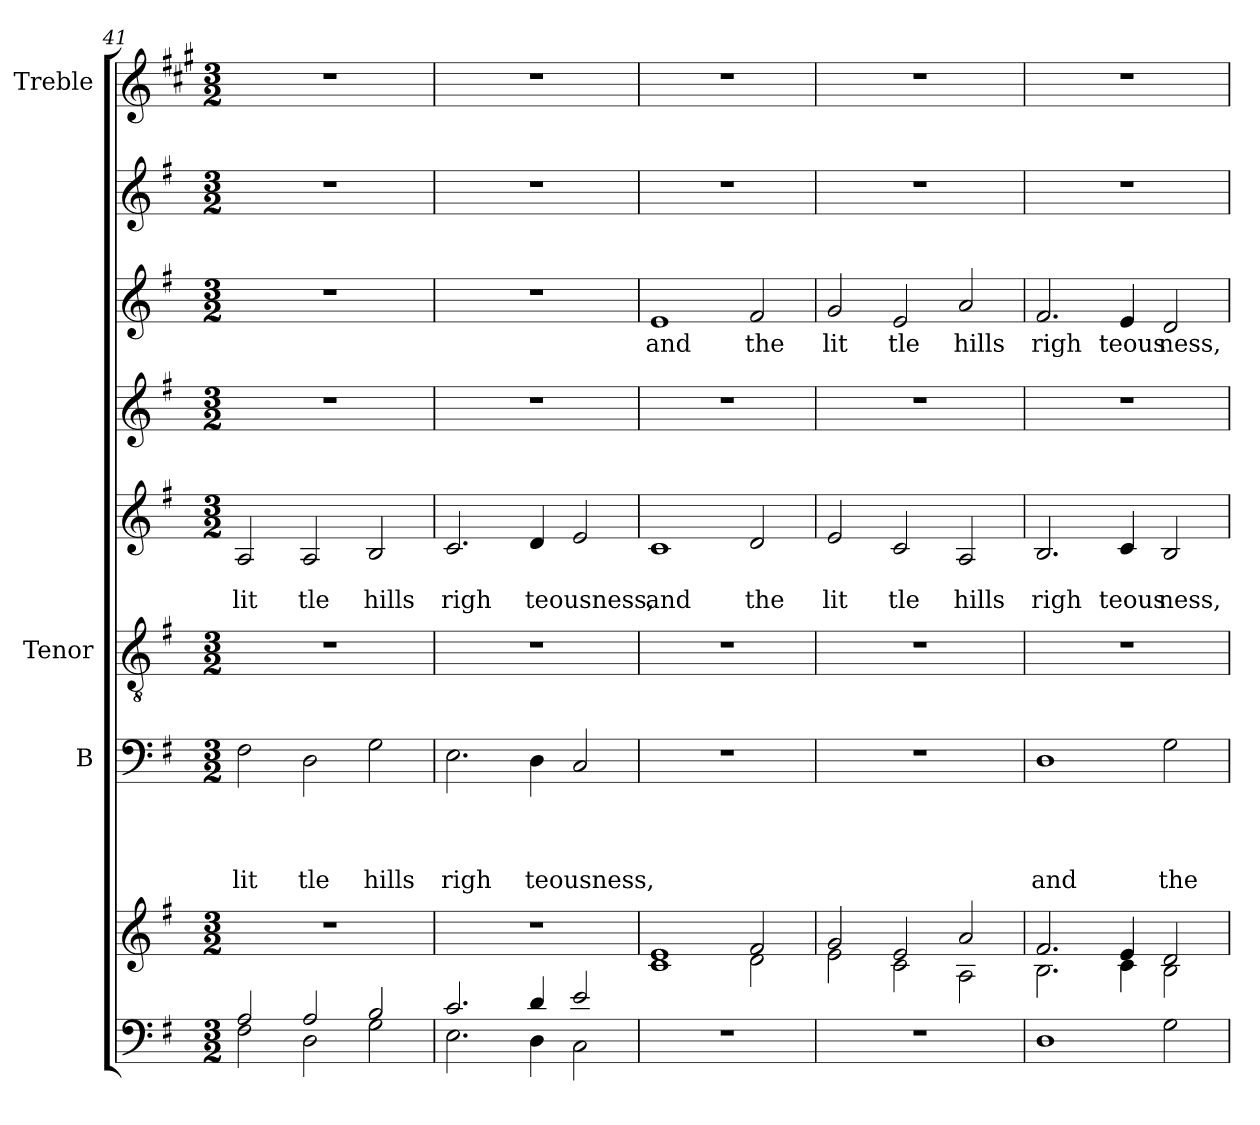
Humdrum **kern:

**kern	**kern	**kern	**text	**text	**text	**text	**kern	**kern	**text	**text	**kern	**kern	**text	**kern	**kern
*part9	*part8	*part7	*part7	*part7	*part7	*part7	*part6	*part5	*part5	*part5	*part4	*part3	*part3	*part2	*part1
*staff9	*staff8	*staff7	*staff7	*staff7	*staff7	*staff7	*staff6	*staff5	*staff5	*staff5	*staff4	*staff3	*staff3	*staff2	*staff1
*	*	*I"B	*	*	*	*	*I"Tenor	*	*	*	*	*	*	*	*I"Treble
*	*	*I'B	*	*	*	*	*I'T	*	*	*	*	*	*	*	*
*clefF4	*clefG2	*clefF4	*	*	*	*	*clefGv2	*clefG2	*	*	*clefG2	*clefG2	*	*clefG2	*clefG2
*	*	*	*	*	*	*	*	*	*	*	*	*	*	*	*ITrd1c2
*k[f#]	*k[f#]	*k[f#]	*	*	*	*	*k[f#]	*k[f#]	*	*	*k[f#]	*k[f#]	*	*k[f#]	*k[f#]
*G:	*G:	*G:	*	*	*	*	*G:	*G:	*	*	*G:	*G:	*	*G:	*G:
*M3/2	*M3/2	*M3/2	*	*	*	*	*M3/2	*M3/2	*	*	*M3/2	*M3/2	*	*M3/2	*M3/2
=41	=41	=41	=41	=41	=41	=41	=41	=41	=41	=41	=41	=41	=41	=41	=41
*^	*	*	*	*	*	*	*	*	*	*	*	*	*	*	*
!	!	!LO:N:vis=1	!	!	!	!	!LO:LY:b	!LO:N:vis=1	!	!	!LO:LY:b	!LO:N:vis=1	!LO:N:vis=1	!	!	!
2A/	2F#\	1.r	2F#\	.	.	.	lit	1.r	2A/	.	lit	1.r	1.r	.	1.r	1.r
!	!	!	!	!	!	!	!LO:LY:b	!	!	!	!LO:LY:b	!	!	!	!	!
2A/	2D\	.	2D\	.	.	.	tle	.	2A/	.	tle	.	.	.	.	.
!	!	!	!	!	!	!	!LO:LY:b	!	!	!	!LO:LY:b	!	!	!	!	!
2B/	2G\	.	2G\	.	.	.	hills	.	2B/	.	hills	.	.	.	.	.
=42	=42	=42	=42	=42	=42	=42	=42	=42	=42	=42	=42	=42	=42	=42	=42	=42
!	!	!LO:N:vis=1	!	!	!	!	!LO:LY:b	!LO:N:vis=1	!	!	!LO:LY:b	!LO:N:vis=1	!LO:N:vis=1	!	!	!
2.c/	2.E\	1.r	2.E\	.	.	.	righ	1.r	2.c/	.	righ	1.r	1.r	.	1.r	1.r
!	!	!	!	!	!	!	!LO:LY:b	!	!	!	!LO:LY:b	!	!	!	!	!
4d/	4D\	.	4D\	.	.	.	teousness,	.	4d/	.	teousness,	.	.	.	.	.
2e/	2C\	.	2C/	.	.	.	.	.	2e/	.	.	.	.	.	.	.
=43	=43	=43	=43	=43	=43	=43	=43	=43	=43	=43	=43	=43	=43	=43	=43	=43
!LO:N:vis=1	!	!	!LO:N:vis=1	!	!	!	!	!LO:N:vis=1	!	!	!LO:LY:b	!LO:N:vis=1	!	!LO:LY:b	!	!
*v	*v	*^	*	*	*	*	*	*	*	*	*	*	*	*	*	*
1.r	1c	1e	1.r	.	.	.	.	1.r	1c	.	and	1.r	1e	and	1.r	1.r
!	!	!	!	!	!	!	!	!	!	!	!LO:LY:b	!	!	!LO:LY:b	!	!
.	2f#/	2d\	.	.	.	.	.	.	2d/	.	the	.	2f#/	the	.	.
=44	=44	=44	=44	=44	=44	=44	=44	=44	=44	=44	=44	=44	=44	=44	=44	=44
!LO:N:vis=1	!	!	!LO:N:vis=1	!	!	!	!	!LO:N:vis=1	!	!	!LO:LY:b	!LO:N:vis=1	!	!LO:LY:b	!	!
1.r	2e\	2g/	1.r	.	.	.	.	1.r	2e/	.	lit	1.r	2g/	lit	1.r	1.r
!	!	!	!	!	!	!	!	!	!	!	!LO:LY:b	!	!	!LO:LY:b	!	!
.	2e/	2c\	.	.	.	.	.	.	2c/	.	tle	.	2e/	tle	.	.
!	!	!	!	!	!	!	!	!	!	!	!LO:LY:b	!	!	!LO:LY:b	!	!
.	2A\	2a/	.	.	.	.	.	.	2A/	.	hills	.	2a/	hills	.	.
=45	=45	=45	=45	=45	=45	=45	=45	=45	=45	=45	=45	=45	=45	=45	=45	=45
!	!	!	!	!	!	!	!LO:LY:b	!LO:N:vis=1	!	!	!LO:LY:b	!LO:N:vis=1	!	!LO:LY:b	!	!
1D	2.B\	2.f#/	1D	.	.	.	and	1.r	2.B/	.	righ	1.r	2.f#/	righ	1.r	1.r
!	!	!	!	!	!	!	!	!	!	!	!LO:LY:b	!	!	!LO:LY:b	!	!
.	4c\	4e/	.	.	.	.	.	.	4c/	.	teous	.	4e/	teous	.	.
!	!	!	!	!	!	!	!LO:LY:b	!	!	!	!LO:LY:b	!	!	!LO:LY:b	!	!
2G\	2B\	2d/	2G\	.	.	.	the	.	2B/	.	ness,	.	2d/	ness,	.	.
*	*v	*v	*	*	*	*	*	*	*	*	*	*	*	*	*	*
=	=	=	=	=	=	=	=	=	=	=	=	=	=	=	=
*-	*-	*-	*-	*-	*-	*-	*-	*-	*-	*-	*-	*-	*-	*-	*-
